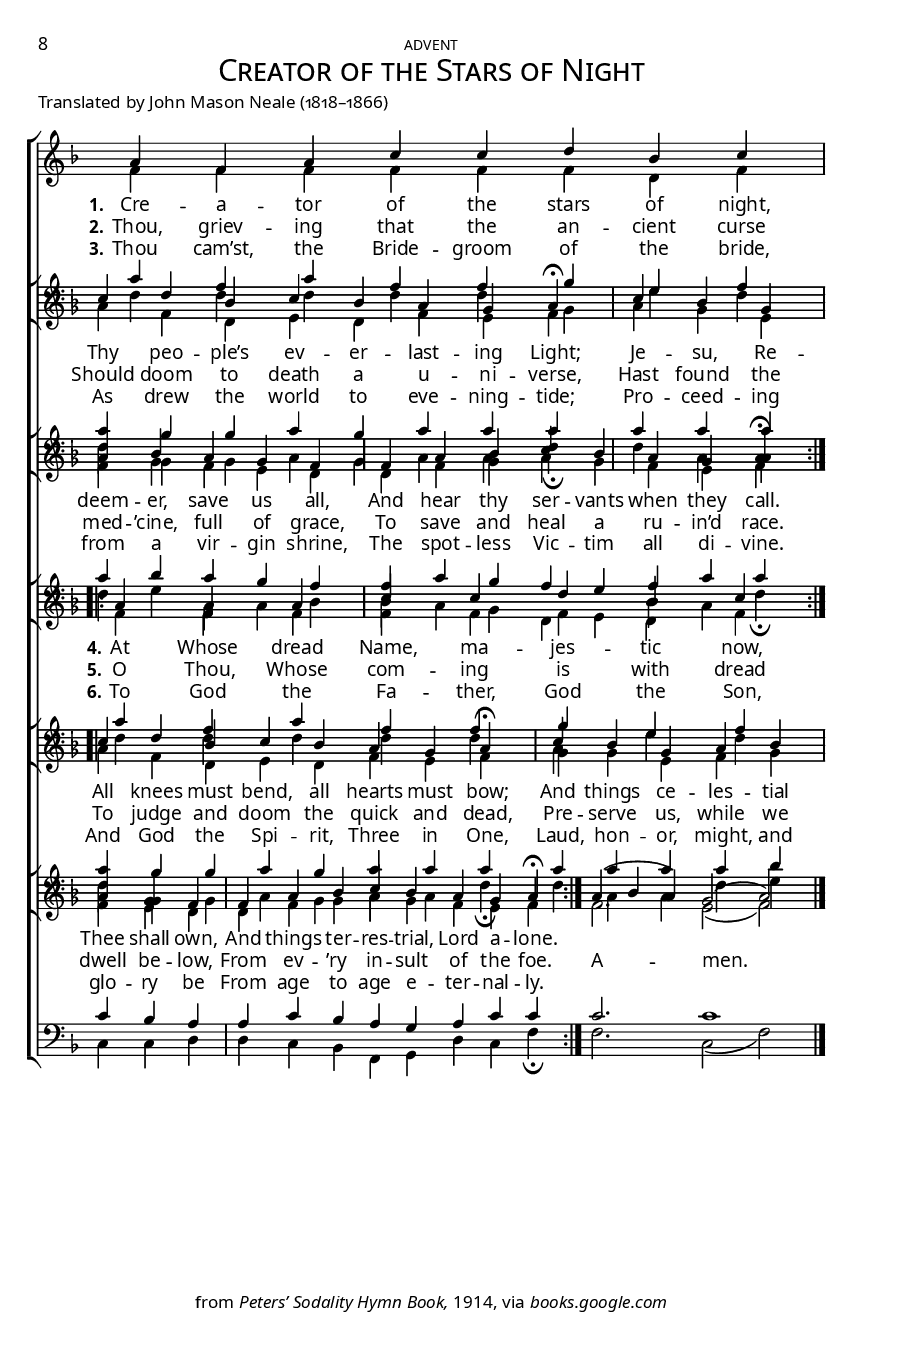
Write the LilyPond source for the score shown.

\version "2.14.2"
\include "util.ly"
\version "2.14.2"
#(set-global-staff-size 15) \paper{ #(define fonts (make-pango-font-tree "GoudyOlSt BT" "Garamond Premier Pro" "Garamond Premier Pro" (/ 15 20))) }
\header {tagline = ""
    title = \markup{\override #'(font-name . "Garamond Premr Pro Smbd Subh"){ \abs-fontsize #15 \smallCapsOldStyle"Creator of the Stars of Night"}}
    poet = \markup\oldStyleNum"Translated by John Mason Neale (1818–1866)"
    %arranger = \markup\oldStyleNum"Edited by Benjamin Bloomfield (1984–)"
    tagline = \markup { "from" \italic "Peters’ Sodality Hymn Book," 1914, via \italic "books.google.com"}
  }
\paper {
  print-all-headers = ##f
  paper-height = 9\in
  paper-width = 6\in
  indent = 0\in
  %system-system-spacing = #'((basic-distance . 10) (padding . 0))
  system-system-spacing =
    #'((basic-distance . 0)
       (minimum-distance . 0)
       (padding . -10)
       (stretchability . 100))
  score-markup-spacing =
    #'((basic-distance . 0)
       (minimum-distance . 0)
       (padding . 0)
       (stretchability . 0))
  markup-system-spacing =
    #'((basic-distance . 0)
       (minimum-distance . 0)
       (padding . 0)
       (stretchability . 0))
  ragged-last-bottom = ##t
  ragged-bottom = ##f
  two-sided = ##t
  inner-margin = 0.5\in
  outer-margin = 0.25\in
  top-margin = 0.25\in
  bottom-margin = 0.25\in
  first-page-number = #008
  print-first-page-number = ##t
  headerLine = \markup{ \smallCaps advent}
  oddHeaderMarkup = \markup\fill-line{
     \abs-fontsize #8.5
     \combine 
        \fill-line{"" \on-the-fly #print-page-number-check-first
        \oldStylePageNum""
        }
        \fill-line{\headerLine}
  }
  evenHeaderMarkup = \markup {
     \abs-fontsize #8.5
     \combine
        \on-the-fly #print-page-number-check-first
        \oldStylePageNum""
        \fill-line{\headerLine}
  }
}

\markup\vspace#0.5

















global = {
  \key f \major
  \time 6/8
  \autoBeamOff
  \override DynamicLineSpanner #'staff-padding = #0.0
  \override DynamicLineSpanner #'Y-extent = #'(-1 . 1)
  \set Score.timing = ##f
}

sopMusic = \relative c'' {
  \repeat volta 2 {
    a4 f a
    c c d bes
    c \bar "|"
    c d bes
    c bes a g
    a\fermata \bar "|"
    
    c bes g \bar""
    a bes \bar"" a g
    f \bar "|"
    f a bes
    c bes a g
    a\fermata
  }
}
sopAmen = \relative c'' {
  a4( bes a) g2( a) \bar "|."
}
sopWords = \lyricmode {
  
}

altoMusic = \relative c' {
  f4 f f
  f f f d
  f
  a f d
  e d f e
  f \bar "|"
  
  a g e
  f g f e
  d
  d f g
  a g f e
  f
}
altoAmen = \relative c' {
  f2. e2( f)
}
altoWords = \lyricmode {
  \dropLyricsIX
  \set stanza = #"1."
  Cre -- a -- tor of the stars of night,
  Thy peo -- ple’s ev -- er -- last -- ing Light;
  Je -- su, Re -- deem -- er, save us all,
  And hear thy ser -- vants when they call.

  \set stanza = #"4."
  At Whose dread Name, ma -- jes -- tic now,
  All knees must bend, all hearts must bow;
  And things ce -- les -- tial Thee shall own,
  And things ter -- res -- trial, Lord a -- lone.
}
altoWordsII = \lyricmode {
  \dropLyricsIX
%\markup\italic
  \set stanza = #"2."
  Thou, griev -- ing that the an -- cient curse
  Should doom to death a u -- ni -- verse,
  Hast found the med -- ’cine, full of grace,
  To save and heal a ru -- in’d race.
  
  \set stanza = #" 5."
  O Thou, Whose com -- ing is with dread
  To judge and doom the quick and dead,
  Pre -- serve us, while we dwell be -- low,
  From ev -- ’ry in -- sult of the foe.

  A -- men.
}
altoWordsIII = \lyricmode {
  \dropLyricsIX
  \set stanza = #"3."
  Thou cam’st, the Bride -- groom of the bride,
  As drew the world to eve -- ning -- tide;
  Pro -- ceed -- ing from a vir -- gin shrine,
  The spot -- less Vic -- tim all di -- vine.

  \set stanza = #" 6."
  To God the Fa -- ther, God the Son,
  And God the Spi -- rit, Three in One,
  Laud, hon -- or, might, and glo -- ry be
  From age to age e -- ter -- nal -- ly.
}
altoWordsIV = \lyricmode {
  \set stanza = #"4. "
  \set ignoreMelismata = ##t
}
altoWordsV = \lyricmode {
  \set stanza = #"5. "
  \set ignoreMelismata = ##t
}
altoWordsVI = \lyricmode {
  \set stanza = #"6. "
  \set ignoreMelismata = ##t
}
tenorMusic = \relative c' {
  c4 a c
  a a bes g
  a
  c bes bes
  c bes c c
  c \bar "|"
  
  c c c
  c d c bes
  a
  a c bes
  a g a c
  c
}
tenorAmen = \relative c' {
  c2. c1
}
tenorWords = \lyricmode {

}

bassMusic = \relative c {
  f4 f f
  f f bes, g'
  f
  f bes, bes
  c bes c c
  f\fermata \bar "|"
  
  f c c
  f g c, c
  d
  d c bes
  f g d' c
  f\fermata
}
bassAmen = \relative c {
  f2. c2( f)
}
bassWords = \lyricmode {

}

pianoRH = \relative c' {
  
}
pianoLH = \relative c' {
  
}

\score {
  <<
   \new ChoirStaff <<
    \new Staff = women <<
      \new Voice = "sopranos" { \voiceOne << \global {\repeat unfold2 \sopMusic \sopAmen}>> }
      \new Voice = "altos" { \voiceTwo << \global {\repeat unfold2 \altoMusic \altoAmen} >> }
    >>
    \new Lyrics \with { alignAboveContext = #"women" \override VerticalAxisGroup #'nonstaff-relatedstaff-spacing = #'((basic-distance . 1))} \lyricsto "sopranos" \sopWords
    \new Lyrics = "altosVI"  \with { alignBelowContext = #"women" \override VerticalAxisGroup #'nonstaff-relatedstaff-spacing = #'((basic-distance . 1))} \lyricsto "altos" \altoWordsVI
    \new Lyrics = "altosV"  \with { alignBelowContext = #"women" \override VerticalAxisGroup #'nonstaff-relatedstaff-spacing = #'((basic-distance . 1))} \lyricsto "altos" \altoWordsV
    \new Lyrics = "altosIV"  \with { alignBelowContext = #"women" \override VerticalAxisGroup #'nonstaff-relatedstaff-spacing = #'((basic-distance . 1))} \lyricsto "altos" \altoWordsIV
    \new Lyrics = "altosIII"  \with { alignBelowContext = #"women" \override VerticalAxisGroup #'nonstaff-relatedstaff-spacing = #'((basic-distance . 1))} \lyricsto "altos" \altoWordsIII
    \new Lyrics = "altosII"  \with { alignBelowContext = #"women" \override VerticalAxisGroup #'nonstaff-relatedstaff-spacing = #'((basic-distance . 1))} \lyricsto "altos" \altoWordsII
    \new Lyrics = "altos"  \with { alignBelowContext = #"women" \override VerticalAxisGroup #'nonstaff-relatedstaff-spacing = #'((padding . -0.5))} \lyricsto "altos" \altoWords
   \new Staff = men <<
      \clef bass
      \new Voice = "tenors" { \voiceOne << \global {\repeat unfold2  \tenorMusic \tenorAmen} >> }
      \new Voice = "basses" { \voiceTwo << \global {\repeat unfold2 \bassMusic \bassAmen} >> }
    >>
    \new Lyrics \with { alignAboveContext = #"men" \override VerticalAxisGroup #'nonstaff-relatedstaff-spacing = #'((basic-distance . 1)) } \lyricsto "tenors" \tenorWords
    \new Lyrics \with { alignBelowContext = #"men" \override VerticalAxisGroup #'nonstaff-relatedstaff-spacing = #'((basic-distance . 1)) } \lyricsto "basses" \bassWords
  >>
%    \new PianoStaff << \new Staff { \new Voice { \pianoRH } } \new Staff { \clef "bass" \pianoLH } >>
  >>
  \layout {
    \context {
      \Score
      %\override SpacingSpanner #'base-shortest-duration = #(ly:make-moment 1 8)
      %\override SpacingSpanner #'common-shortest-duration = #(ly:make-moment 1 4)
    }
    \context {
      % Remove all empty staves
      \Staff
      \RemoveEmptyStaves \override VerticalAxisGroup #'remove-first = ##t
      \remove "Time_signature_engraver"
    }
    \context {
      \Lyrics
      \override LyricText #'X-offset = #center-on-word
    }
  }
  
  \midi {
    \tempo 4 = 120
    \set Staff.midiInstrument = "flute"
  
    \context {
      \Voice
      \remove "Dynamic_performer"
    }
  }
}
